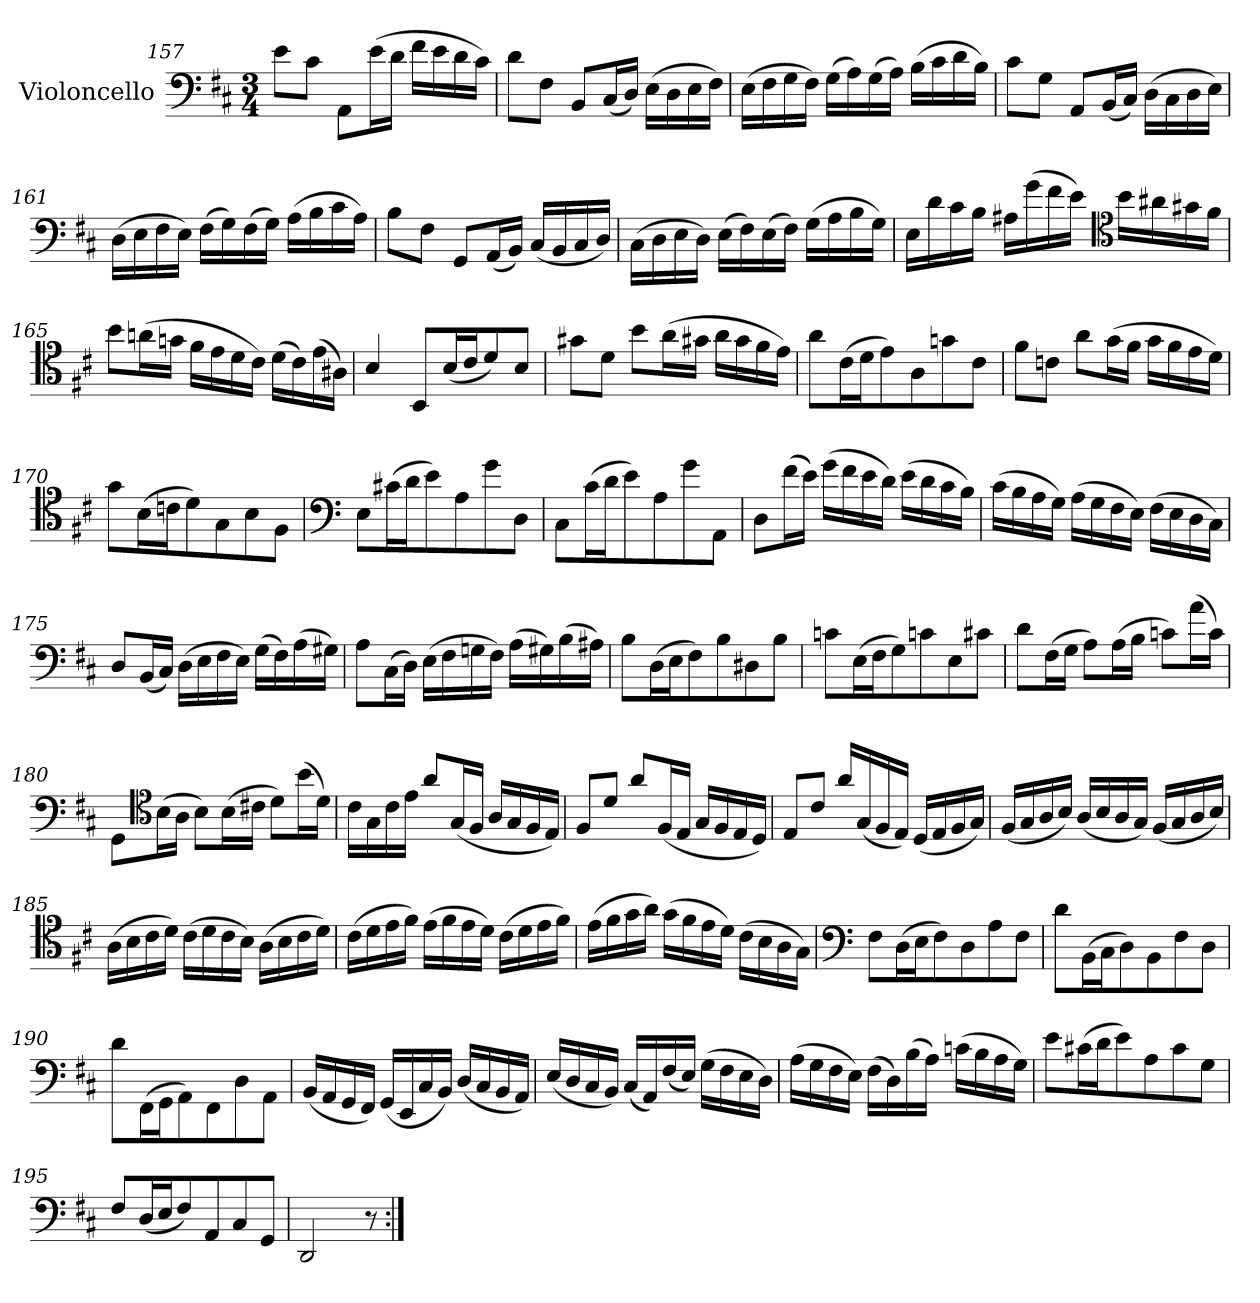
**kern
*part1
*staff1
*I"Violoncello
*I'Vc.
*clefF4
*k[f#c#]
*M3/4
=157
8e\L
8c#\J
8AA\L
(16e\L
16d\JJ
16f#\LL
16e\
16d\
16c#\JJ)
!!LO:LB:g=z
=158
8d\L
8F#\J
8BB/L
(16C#/L
16D/JJ)
(16E\LL
16D\
16E\
16F#\JJ)
=159
(16E\LL
16F#\
16G\
16F#\JJ)
(16G\LL
16A\)
(16G\
16A\JJ)
(16B\LL
16c#\
16d\
16B\JJ)
=160
8c#\L
8G\J
8AA/L
(16BB/L
16C#/JJ)
(16D\LL
16C#\
16D\
16E\JJ)
=161
(16D\LL
16E\
16F#\
16E\JJ)
(16F#\LL
16G\)
(16F#\
16G\JJ)
(16A\LL
16B\
16c#\
16A\JJ)
=162
8B\L
8F#\J
8GG/L
(16AA/L
16BB/JJ)
(16C#/LL
16BB/
16C#/
16D/JJ)
!!LO:LB:g=z
=163
(16C#\LL
16D\
16E\
16D\JJ)
(16E\LL
16F#\)
(16E\
16F#\JJ)
(16G\LL
16A\
16B\
16G\JJ)
=164
16E\LL
16d\
16c#\
16B\JJ
16A#X\LL
(16g\
16f#\
16e\JJ)
*clefC4
16b\LL
16a#X\
16g#X\
16f#\JJ
=165
8b\L
(16an\L
16gn\JJ
16f#\LL
16e\
16d\
16c#\JJ)
(16d\LL
16c#\)
(16e\
16A#X\JJ)
=166
4B/
8BB/L
(16B/L
16c#/J
8d/)
8B/J
=167
8g#X\L
8d\J
8b\L
(16a\L
16g#X\JJ
16a\LL
16g#\
16f#\
16e\JJ)
!!LO:LB:g=z
=168
8a\L
(16c#\L
16d\J
8e\)
8A\
8gn\
8c#\J
=169
8f#\L
8cn\J
8a\L
(16g\L
16f#\JJ
16g\LL
16f#\
16e\
16d\JJ)
=170
8g\L
(16B\L
16cn\J
8d\)
8G\
8B\
8F#\J
=171
*clefF4
8E\L
(16c#X\L
16d\J
8e\)
8A\
8g\
8D\J
=172
8C#\L
(16c#\L
16d\J
8e\)
8A\
8g\
8AA\J
!!LO:LB:g=z
=173
8D\L
(16f#\L
16e\JJ)
(16g\LL
16f#\
16e\
16d\JJ)
(16e\LL
16d\
16c#\
16B\JJ)
=174
(16c#\LL
16B\
16A\
16G\JJ)
(16A\LL
16G\
16F#\
16E\JJ)
(16F#\LL
16E\
16D\
16C#\JJ)
=175
8D/L
(16BB/L
16C#/JJ)
(16D\LL
16E\
16F#\
16E\JJ)
(16G\LL
16F#\)
(16A\
16G#X\JJ)
=176
8A\L
(16C#\L
16D\JJ)
(16E\LL
16F#\
16Gn\
16F#\JJ)
(16A\LL
16G#X\)
(16B\
16A#X\JJ)
!!LO:LB:g=z
=177
8B\L
(16D\L
16E\J
8F#\)
8B\
8D#X\
8B\J
=178
8cn\L
(16E\L
16F#\J
8G\)
8cn\
8E\
8c#X\J
=179
8d\L
(16F#\L
16G\JJ
8A\L)
(16A\L
16B\JJ
8cn\L)
(16a\L
16c\JJ)
=180
8GG\L
*clefC4
(16B\L
16A\JJ
8B\L)
(16B\L
16c#X\JJ
8d\L)
(16b\L
16d\JJ)
=181
16c#\LL
16G\
16c#\
16e\JJ
8a/L
(16G/L
16F#/JJ
16A/LL
16G/
16F#/
16E/JJ)
!!LO:LB:g=z
=182
8F#/L
8d/J
8a/L
(16F#/L
16E/JJ
16G/LL
16F#/
16E/
16D/JJ)
=183
8E/L
8c#/J
16a/LL
(16G/
16F#/
16E/JJ)
(16D/LL
16E/
16F#/
16G/JJ)
=184
(16F#/LL
16G/
16A/
16B/JJ)
(16A/LL
16B/
16A/
16G/JJ)
(16F#/LL
16G/
16A/
16B/JJ)
=185
(16A\LL
16B\
16c#\
16d\JJ)
(16c#\LL
16d\
16c#\
16B\JJ)
(16A\LL
16B\
16c#\
16d\JJ)
!!LO:LB:g=z
=186
(16c#\LL
16d\
16e\
16f#\JJ)
(16e\LL
16f#\
16e\
16d\JJ)
(16c#\LL
16d\
16e\
16f#\JJ)
=187
(16e\LL
16f#\
16g\
16a\JJ)
(16g\LL
16f#\
16e\
16d\JJ)
(16c#\LL
16B\
16A\
16G\JJ)
=188
*clefF4
8F#\L
(16D\L
16E\J
8F#\)
8D\
8A\
8F#\J
=189
8d\L
(16BB\L
16C#\J
8D\)
8BB\
8F#\
8D\J
=190
8d\L
(16FF#\L
16GG\J
8AA\)
8FF#\
8D\
8AA\J
!!LO:LB:g=z
=191
(16BB/LL
16AA/
16GG/
16FF#/JJ)
(16GG/LL
16EE/
16C#/
16BB/JJ)
(16D/LL
16C#/
16BB/
16AA/JJ)
=192
(16E/LL
16D/
16C#/
16BB/JJ)
(16C#/LL
16AA/)
(16F#/
16E/JJ)
(16G\LL
16F#\
16E\
16D\JJ)
=193
(16A\LL
16G\
16F#\
16E\JJ)
(16F#\LL
16D\)
(16B\
16A\JJ)
(16cn\LL
16B\
16A\
16G\JJ)
=194
8e\L
(16c#X\L
16d\J
8e\)
8A\
8c#\
8G\J
=195
8F#/L
(16D/L
16E/J
8F#/)
8AA/
8C#/
8GG/J
=196
2DD/
8r
=:|!
*-
